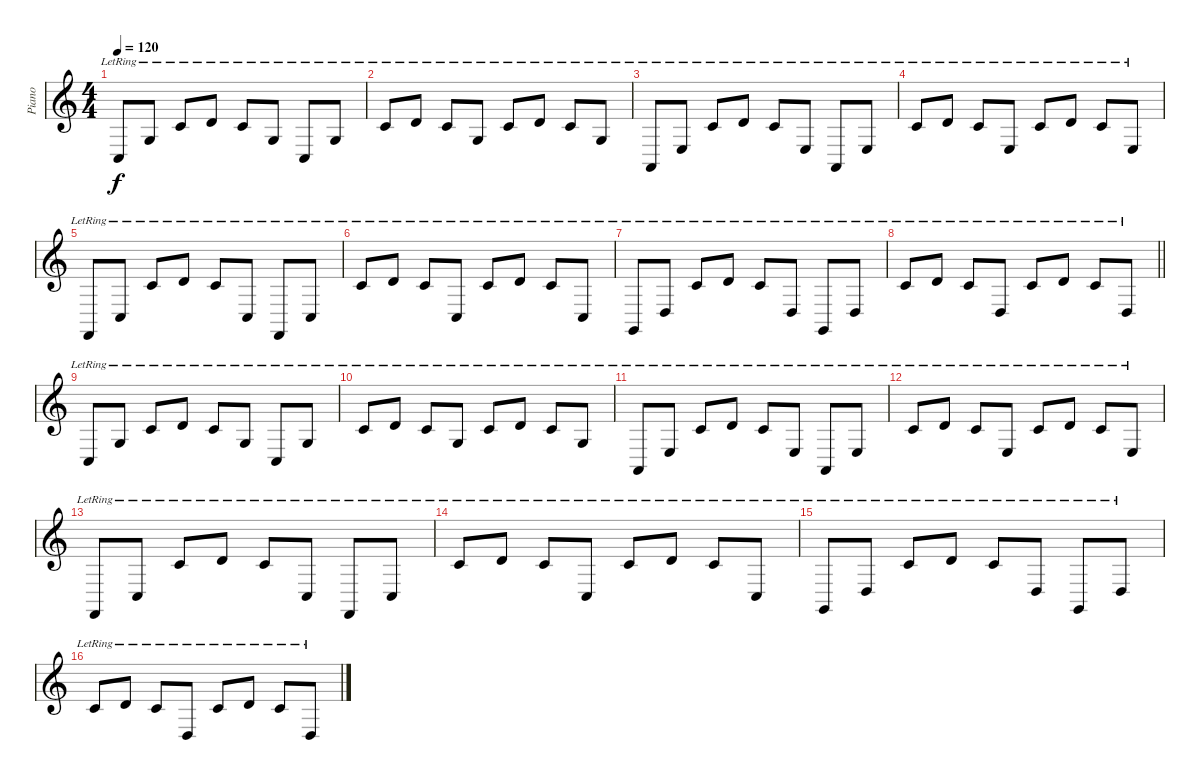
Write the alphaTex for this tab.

\track ("Piano" "Piano") {instrument electricgrandpiano}
\staff {score}
\tuning (E4 B3 G3 D3 A2 E2) {hide}
\ts (4 4)
\tempo 120
\clef g2
\ks c
3.5{lr}.8{dy f} 0.3{lr}.8 1.2{lr}.8 3.2{lr}.8 1.2{lr}.8 0.3{lr}.8 3.5{lr}.8 0.3{lr}.8 |
1.2{lr}.8 3.2{lr}.8 1.2{lr}.8 0.3{lr}.8 1.2{lr}.8 3.2{lr}.8 1.2{lr}.8 0.3{lr}.8 |
0.5{lr}.8 2.4{lr}.8 1.2{lr}.8 3.2{lr}.8 1.2{lr}.8 2.4{lr}.8 0.5{lr}.8 2.4{lr}.8 |
1.2{lr}.8 3.2{lr}.8 1.2{lr}.8 2.4{lr}.8 1.2{lr}.8 3.2{lr}.8 1.2{lr}.8 2.4{lr}.8 |
1.6{lr}.8 3.5{lr}.8 1.2{lr}.8 3.2{lr}.8 1.2{lr}.8 3.5{lr}.8 1.6{lr}.8 3.5{lr}.8 |
1.2{lr}.8 3.2{lr}.8 1.2{lr}.8 3.5{lr}.8 1.2{lr}.8 3.2{lr}.8 1.2{lr}.8 3.5{lr}.8 |
3.6{lr}.8 0.4{lr}.8 1.2{lr}.8 3.2{lr}.8 1.2{lr}.8 0.4{lr}.8 3.6{lr}.8 0.4{lr}.8 |
\barLineRight lightlight
1.2{lr}.8 3.2{lr}.8 1.2{lr}.8 0.4{lr}.8 1.2{lr}.8 3.2{lr}.8 1.2{lr}.8 0.4{lr}.8 |
3.5{lr}.8 0.3{lr}.8 1.2{lr}.8 3.2{lr}.8 1.2{lr}.8 0.3{lr}.8 3.5{lr}.8 0.3{lr}.8 |
1.2{lr}.8 3.2{lr}.8 1.2{lr}.8 0.3{lr}.8 1.2{lr}.8 3.2{lr}.8 1.2{lr}.8 0.3{lr}.8 |
0.5{lr}.8 2.4{lr}.8 1.2{lr}.8 3.2{lr}.8 1.2{lr}.8 2.4{lr}.8 0.5{lr}.8 2.4{lr}.8 |
1.2{lr}.8 3.2{lr}.8 1.2{lr}.8 2.4{lr}.8 1.2{lr}.8 3.2{lr}.8 1.2{lr}.8 2.4{lr}.8 |
1.6{lr}.8 3.5{lr}.8 1.2{lr}.8 3.2{lr}.8 1.2{lr}.8 3.5{lr}.8 1.6{lr}.8 3.5{lr}.8 |
1.2{lr}.8 3.2{lr}.8 1.2{lr}.8 3.5{lr}.8 1.2{lr}.8 3.2{lr}.8 1.2{lr}.8 3.5{lr}.8 |
3.6{lr}.8 0.4{lr}.8 1.2{lr}.8 3.2{lr}.8 1.2{lr}.8 0.4{lr}.8 3.6{lr}.8 0.4{lr}.8 |
1.2{lr}.8 3.2{lr}.8 1.2{lr}.8 0.4{lr}.8 1.2{lr}.8 3.2{lr}.8 1.2{lr}.8 0.4{lr}.8
